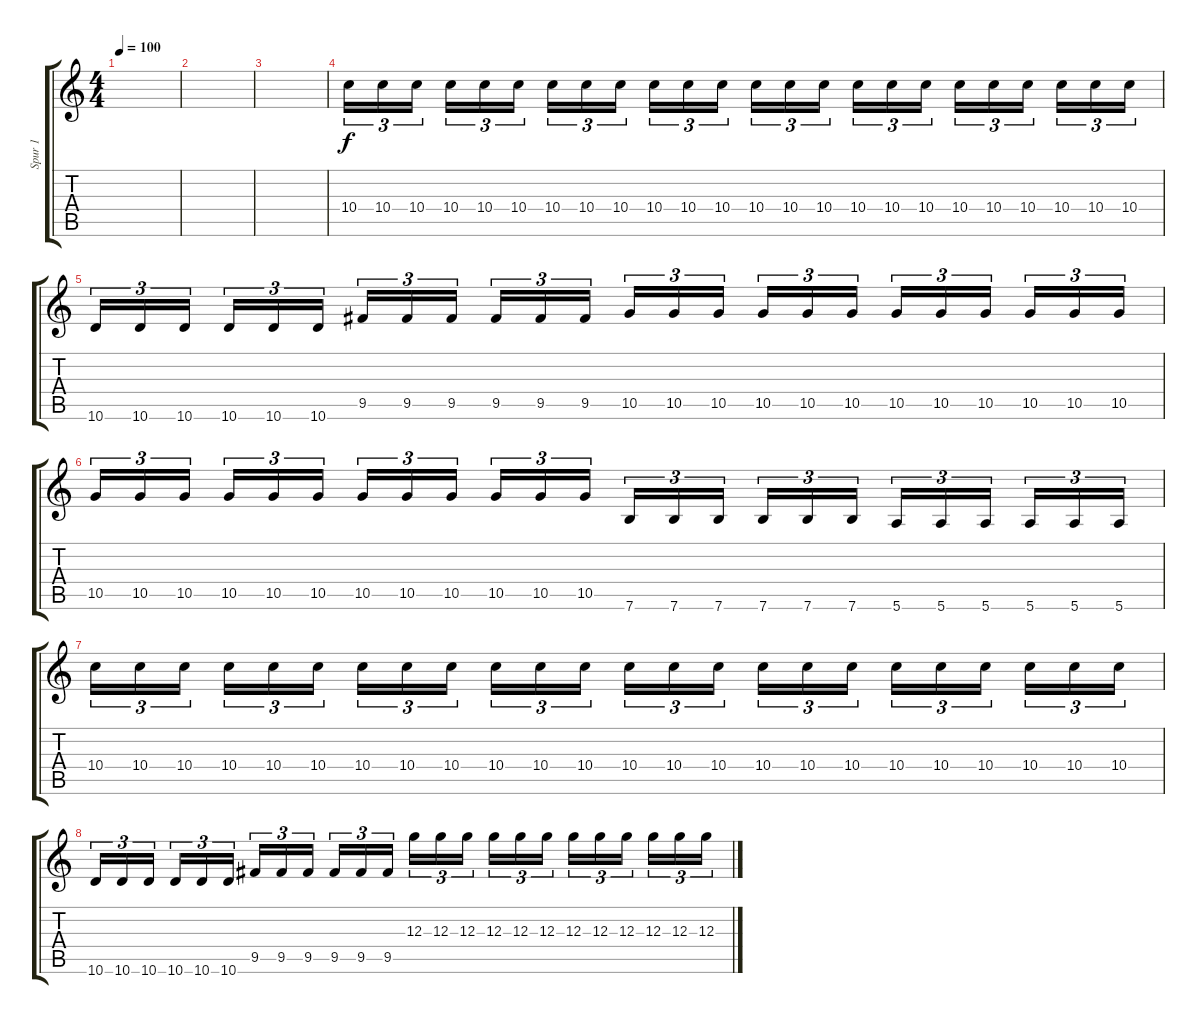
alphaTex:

\track ("Spur 1" "Spur 1") {instrument electricguitarclean}
\staff {score tabs}
\tuning (E4 B3 G3 D3 A2 E2) {hide}
\ts (4 4)
\tempo 100
\clef g2
\ks c
|
|
|
10.4.16{tu (3 2) volume 7 instrument overdrivenguitar} 10.4.16{tu (3 2)} 10.4.16{tu (3 2) beam splitsecondary} 10.4.16{tu (3 2)} 10.4.16{tu (3 2)} 10.4.16{tu (3 2)} 10.4.16{tu (3 2)} 10.4.16{tu (3 2)} 10.4.16{tu (3 2) beam splitsecondary} 10.4.16{tu (3 2)} 10.4.16{tu (3 2)} 10.4.16{tu (3 2)} 10.4.16{tu (3 2)} 10.4.16{tu (3 2)} 10.4.16{tu (3 2) beam splitsecondary} 10.4.16{tu (3 2)} 10.4.16{tu (3 2)} 10.4.16{tu (3 2)} 10.4.16{tu (3 2)} 10.4.16{tu (3 2)} 10.4.16{tu (3 2) beam splitsecondary} 10.4.16{tu (3 2)} 10.4.16{tu (3 2)} 10.4.16{tu (3 2)} |
10.6.16{tu (3 2)} 10.6.16{tu (3 2)} 10.6.16{tu (3 2) beam splitsecondary} 10.6.16{tu (3 2)} 10.6.16{tu (3 2)} 10.6.16{tu (3 2)} 9.5.16{tu (3 2)} 9.5.16{tu (3 2)} 9.5.16{tu (3 2) beam splitsecondary} 9.5.16{tu (3 2)} 9.5.16{tu (3 2)} 9.5.16{tu (3 2)} 10.5.16{tu (3 2)} 10.5.16{tu (3 2)} 10.5.16{tu (3 2) beam splitsecondary} 10.5.16{tu (3 2)} 10.5.16{tu (3 2)} 10.5.16{tu (3 2)} 10.5.16{tu (3 2)} 10.5.16{tu (3 2)} 10.5.16{tu (3 2) beam splitsecondary} 10.5.16{tu (3 2)} 10.5.16{tu (3 2)} 10.5.16{tu (3 2)} |
10.5.16{tu (3 2)} 10.5.16{tu (3 2)} 10.5.16{tu (3 2) beam splitsecondary} 10.5.16{tu (3 2)} 10.5.16{tu (3 2)} 10.5.16{tu (3 2)} 10.5.16{tu (3 2)} 10.5.16{tu (3 2)} 10.5.16{tu (3 2) beam splitsecondary} 10.5.16{tu (3 2)} 10.5.16{tu (3 2)} 10.5.16{tu (3 2)} 7.6.16{tu (3 2)} 7.6.16{tu (3 2)} 7.6.16{tu (3 2) beam splitsecondary} 7.6.16{tu (3 2)} 7.6.16{tu (3 2)} 7.6.16{tu (3 2)} 5.6.16{tu (3 2)} 5.6.16{tu (3 2)} 5.6.16{tu (3 2) beam splitsecondary} 5.6.16{tu (3 2)} 5.6.16{tu (3 2)} 5.6.16{tu (3 2)} |
10.4.16{tu (3 2)} 10.4.16{tu (3 2)} 10.4.16{tu (3 2) beam splitsecondary} 10.4.16{tu (3 2)} 10.4.16{tu (3 2)} 10.4.16{tu (3 2)} 10.4.16{tu (3 2)} 10.4.16{tu (3 2)} 10.4.16{tu (3 2) beam splitsecondary} 10.4.16{tu (3 2)} 10.4.16{tu (3 2)} 10.4.16{tu (3 2)} 10.4.16{tu (3 2)} 10.4.16{tu (3 2)} 10.4.16{tu (3 2) beam splitsecondary} 10.4.16{tu (3 2)} 10.4.16{tu (3 2)} 10.4.16{tu (3 2)} 10.4.16{tu (3 2)} 10.4.16{tu (3 2)} 10.4.16{tu (3 2) beam splitsecondary} 10.4.16{tu (3 2)} 10.4.16{tu (3 2)} 10.4.16{tu (3 2)} |
10.6.16{tu (3 2)} 10.6.16{tu (3 2)} 10.6.16{tu (3 2) beam splitsecondary} 10.6.16{tu (3 2)} 10.6.16{tu (3 2)} 10.6.16{tu (3 2)} 9.5.16{tu (3 2)} 9.5.16{tu (3 2)} 9.5.16{tu (3 2) beam splitsecondary} 9.5.16{tu (3 2)} 9.5.16{tu (3 2)} 9.5.16{tu (3 2)} 12.3.16{tu (3 2)} 12.3.16{tu (3 2)} 12.3.16{tu (3 2) beam splitsecondary} 12.3.16{tu (3 2)} 12.3.16{tu (3 2)} 12.3.16{tu (3 2)} 12.3.16{tu (3 2)} 12.3.16{tu (3 2)} 12.3.16{tu (3 2) beam splitsecondary} 12.3.16{tu (3 2)} 12.3.16{tu (3 2)} 12.3.16{tu (3 2)}
